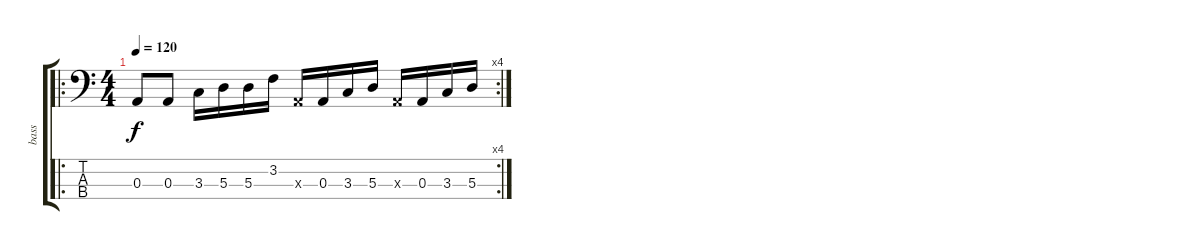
\track ("bass" "bass") {instrument electricbassfinger}
\staff {score tabs}
\tuning (G2 D2 A1 E1) {hide}
\ro
\rc 4
\ts (4 4)
\tempo 120
\clef f4
\ks c
0.3.8{dy f} 0.3.8 3.3.16 5.3.16 5.3.16 3.2.16 0.3{x}.16 0.3.16 3.3.16 5.3.16 0.3{x}.16 0.3.16 3.3.16 5.3.16
